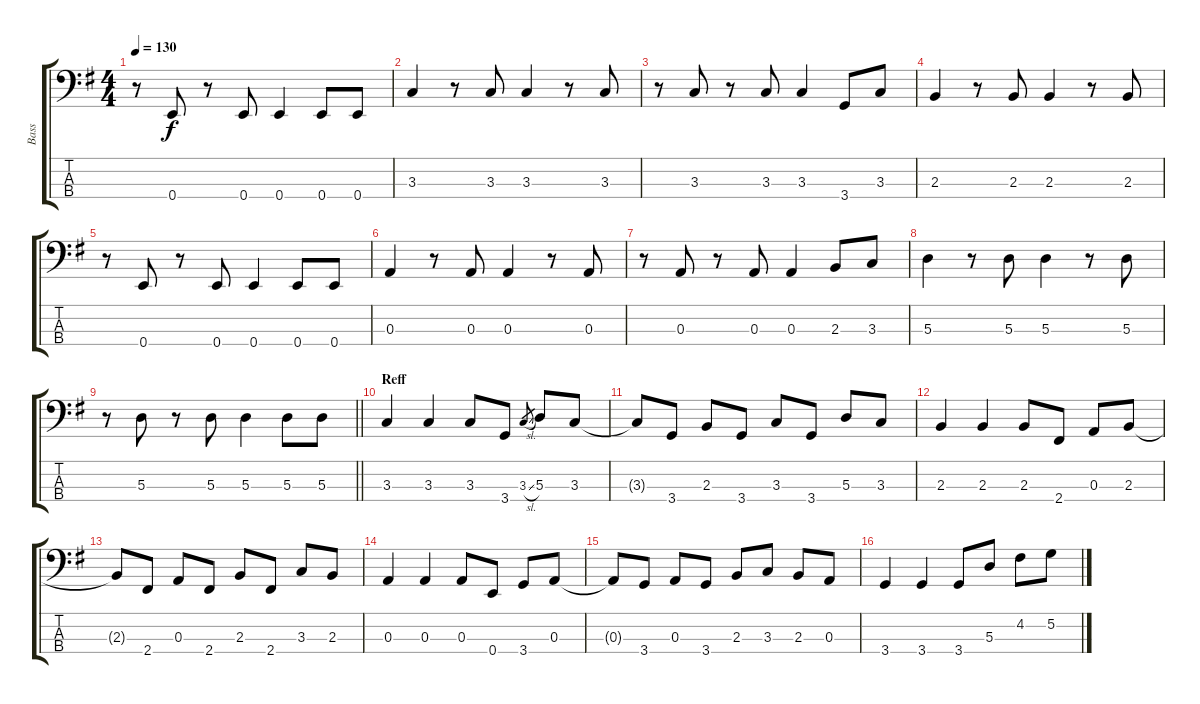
\track ("Bass" "Bass") {instrument slapbass2}
\staff {score tabs}
\tuning (G2 D2 A1 E1) {hide}
\ts (4 4)
\tempo 130
\clef f4
\ks g
r.8{dy f} 0.4.8 r.8 0.4.8 0.4.4 0.4.8 0.4.8 |
3.3.4 r.8 3.3.8 3.3.4 r.8 3.3.8 |
r.8 3.3.8 r.8 3.3.8 3.3.4 3.4.8 3.3.8 |
2.3.4 r.8 2.3.8 2.3.4 r.8 2.3.8 |
r.8 0.4.8 r.8 0.4.8 0.4.4 0.4.8 0.4.8 |
0.3.4 r.8 0.3.8 0.3.4 r.8 0.3.8 |
r.8 0.3.8 r.8 0.3.8 0.3.4 2.3.8 3.3.8 |
5.3.4 r.8 5.3.8 5.3.4 r.8 5.3.8 |
\barLineRight lightlight
r.8 5.3.8 r.8 5.3.8 5.3.4 5.3.8 5.3.8 |
\section ("" "Reff")
3.3.4 3.3.4 3.3.8 3.4.8 3.3{sl}.8{gr} 5.3.8 3.3.8 |
3.3{t}.8 3.4.8 2.3.8 3.4.8 3.3.8 3.4.8 5.3.8 3.3.8 |
2.3.4 2.3.4 2.3.8 2.4.8 0.3.8 2.3.8 |
2.3{t}.8 2.4.8 0.3.8 2.4.8 2.3.8 2.4.8 3.3.8 2.3.8 |
0.3.4 0.3.4 0.3.8 0.4.8 3.4.8 0.3.8 |
0.3{t}.8 3.4.8 0.3.8 3.4.8 2.3.8 3.3.8 2.3.8 0.3.8 |
3.4.4 3.4.4 3.4.8 5.3.8 4.2.8 5.2.8
